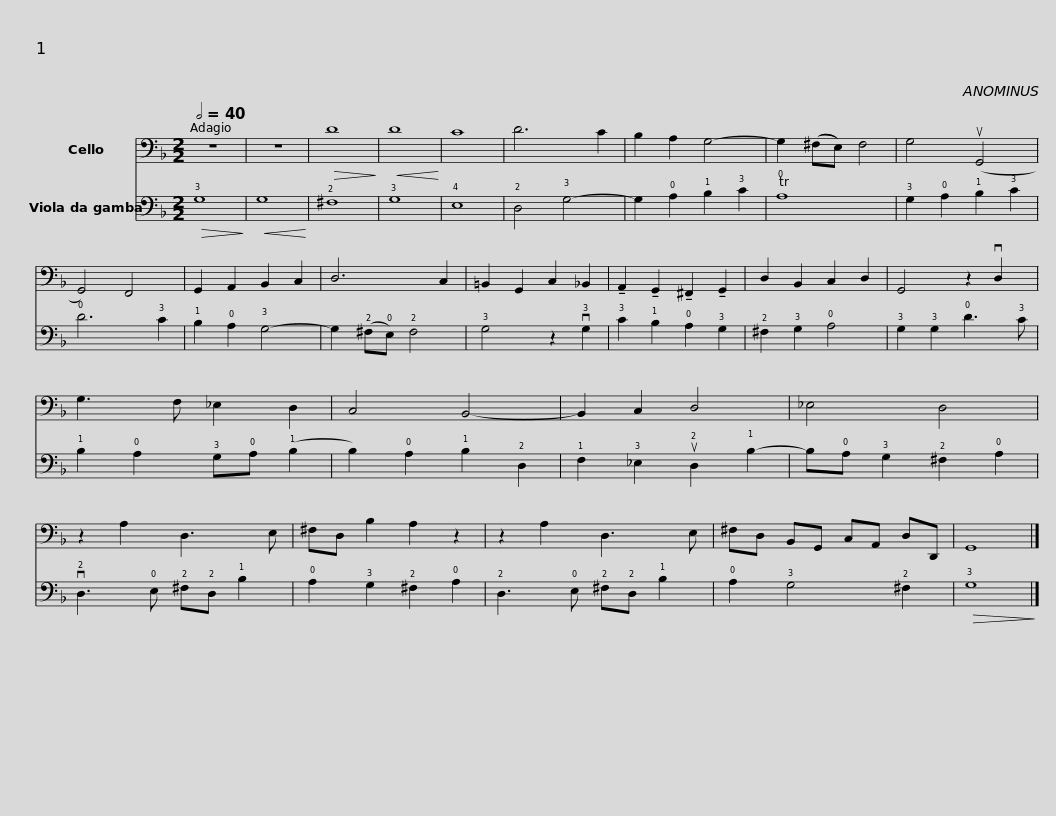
X:1
%%score 1 2
L:1/8
Q:1/2=40
M:2/2
I:linebreak $
K:F
V:1 bass
V:2 bass
V:1
 z8 | z8 |!>(! D8!>)! |!<(! D8!<)! | C8 | %5
 D6 C2 | B,2 A,2 G,4- | G,2 ((^F,E,)) F,4 | G,4 (uG,,4 | G,,4) F,,4 |$ %10
 G,,2 A,,2 B,,2 C,2 | D,6 C,2 | =B,,2 G,,2 C,2 _B,,2 | !tenuto!A,,2 !tenuto!G,,2 !tenuto!^F,,2 !tenuto!G,,2 | D,2 B,,2 C,2 D,2 | %15
 G,,4 z2 vD,2 | G,3 F, _E,2 D,2 |$ C,4 B,,4- | B,,2 C,2 D,4 | _E,4 D,4 | %20
 z2 A,2 D,3 E, | ^F,D, B,2 A,2 z2 | z2 A,2 D,3 E, |$[K:F] ^F,D, B,,G,, C,A,, D,D,, | G,,8 |] %25
V:2
!>(! !3!G,8!>)! |!<(! G,8!<)! | !2!^F,8 | !3!G,8 | !4!E,8 | %5
 !2!D,4 !3!G,4- | G,2 !0!A,2 !1!B,2 !3!C2 | T!0!A,8 | !3!G,2 !0!A,2 !1!B,2 !3!C2 | !0!D6 !3!C2 |$ %10
 !1!B,2 !0!A,2 !3!G,4- | G,2 (!2!^F,!0!E,) !2!F,4 | !3!G,4 z2 v!3!G,2 | !3!C2 !1!B,2 !0!A,2 !3!G,2 | !2!^F,2 !3!G,2 !0!A,4 | %15
 !3!G,2 !3!G,2 !0!D3 !3!C | !1!B,2 !0!A,2 !3!G,!0!A, (!1!B,2 |$ B,2) !0!A,2 !1!B,2 !2!D,2 | !1!F,2 !3!_E,2 u!2!D,2 !1!B,2- | B,!0!A, !3!G,2 !2!^F,2 !0!A,2 | %20
 v!2!D,3 !0!E, !2!^F,!2!D, !1!B,2 | !0!A,2 !3!G,2 !2!^F,2 !0!A,2 | !2!D,3 !0!E, !2!^F,!2!D, !1!B,2 |$ !0!A,2 !3!G,4 !2!^F,2 |!>(! !3!G,8!>)! |] %25
